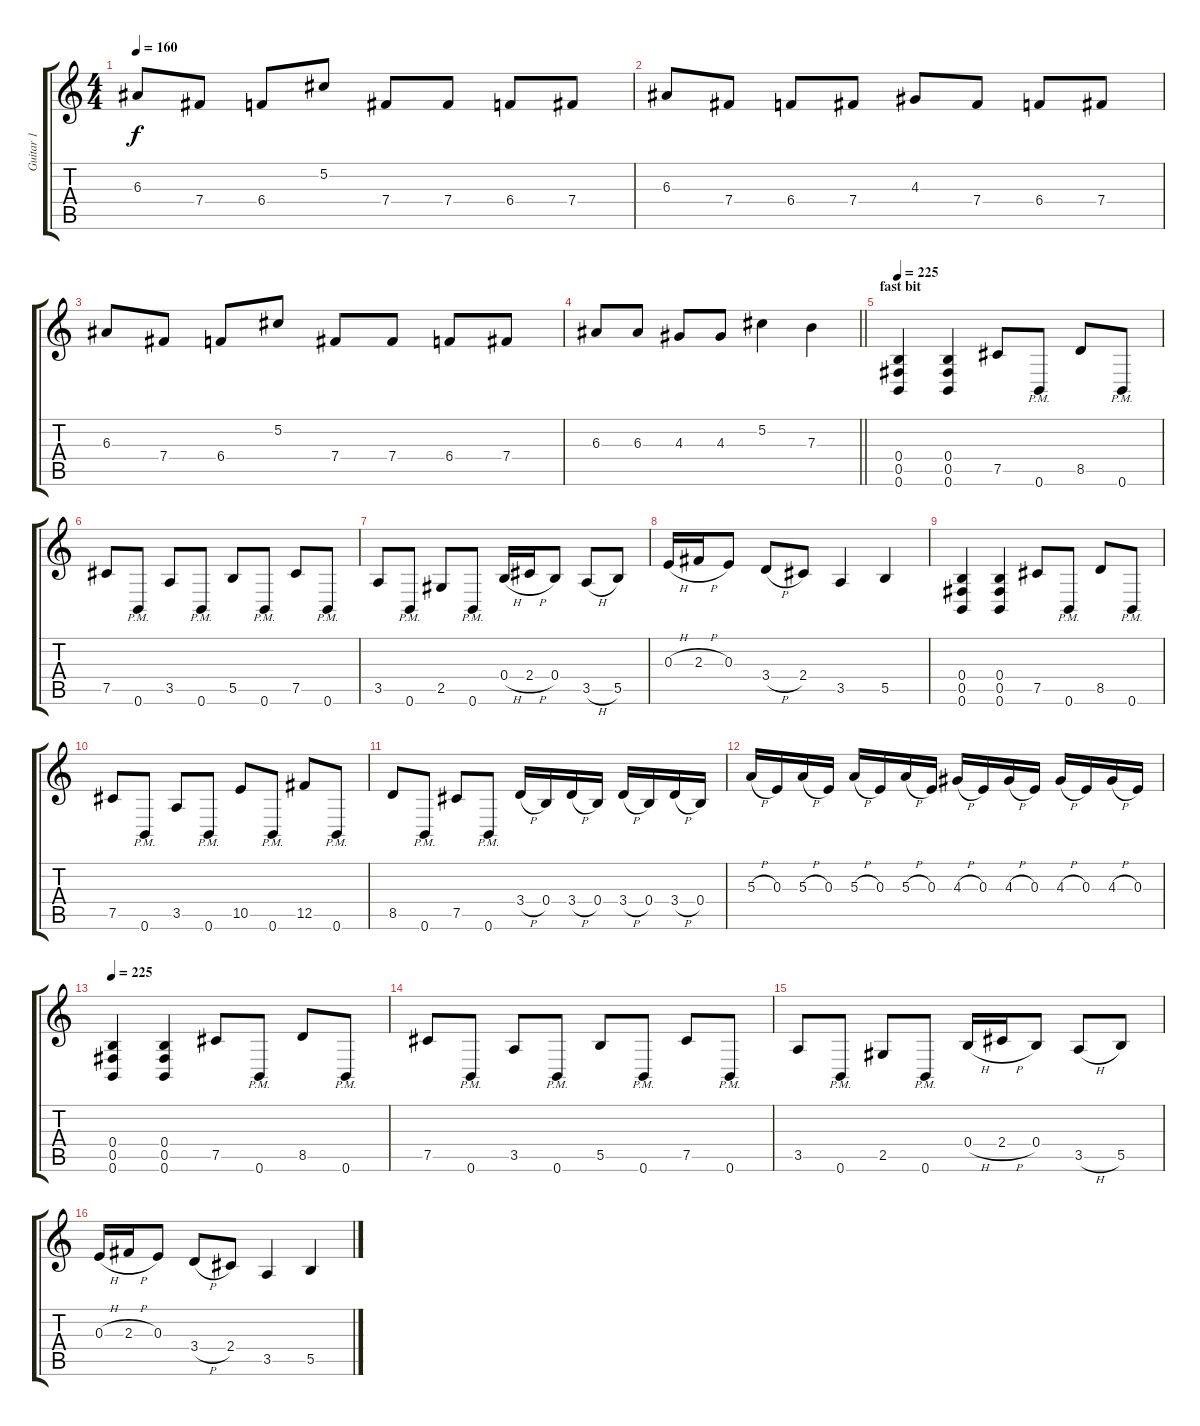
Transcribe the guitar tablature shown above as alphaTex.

\track ("Guitar 1" "Guitar 1") {instrument distortionguitar}
\staff {score tabs}
\tuning (Db4 Ab3 E3 B2 Gb2 B1) {hide}
\ts (4 4)
\tempo 160
\clef g2
\ks c
6.3.8{dy f} 7.4.8 6.4.8 5.2.8 7.4.8 7.4.8 6.4.8 7.4.8 |
6.3.8 7.4.8 6.4.8 7.4.8 4.3.8 7.4.8 6.4.8 7.4.8 |
6.3.8 7.4.8 6.4.8 5.2.8 7.4.8 7.4.8 6.4.8 7.4.8 |
\barLineRight lightlight
6.3.8 6.3.8 4.3.8 4.3.8 5.2.4 7.3.4 |
\section ("" "fast bit")
\tempo 225
(0.4 0.5 0.6).4 (0.4 0.5 0.6).4 7.5.8 0.6{pm}.8 8.5.8 0.6{pm}.8 |
7.5.8 0.6{pm}.8 3.5.8 0.6{pm}.8 5.5.8 0.6{pm}.8 7.5.8 0.6{pm}.8 |
3.5.8 0.6{pm}.8 2.5.8 0.6{pm}.8 0.4{h}.16 2.4{h}.16 0.4.8 3.5{h}.8 5.5.8 |
0.3{h}.16 2.3{h}.16 0.3.8 3.4{h}.8 2.4.8 3.5.4 5.5.4 |
(0.4 0.5 0.6).4 (0.4 0.5 0.6).4 7.5.8 0.6{pm}.8 8.5.8 0.6{pm}.8 |
7.5.8 0.6{pm}.8 3.5.8 0.6{pm}.8 10.5.8 0.6{pm}.8 12.5.8 0.6{pm}.8 |
8.5.8 0.6{pm}.8 7.5.8 0.6{pm}.8 3.4{h}.16 0.4.16 3.4{h}.16 0.4.16 3.4{h}.16 0.4.16 3.4{h}.16 0.4.16 |
5.3{h}.16 0.3.16 5.3{h}.16 0.3.16 5.3{h}.16 0.3.16 5.3{h}.16 0.3.16 4.3{h}.16 0.3.16 4.3{h}.16 0.3.16 4.3{h}.16 0.3.16 4.3{h}.16 0.3.16 |
\tempo 225
(0.4 0.5 0.6).4 (0.4 0.5 0.6).4 7.5.8 0.6{pm}.8 8.5.8 0.6{pm}.8 |
7.5.8 0.6{pm}.8 3.5.8 0.6{pm}.8 5.5.8 0.6{pm}.8 7.5.8 0.6{pm}.8 |
3.5.8 0.6{pm}.8 2.5.8 0.6{pm}.8 0.4{h}.16 2.4{h}.16 0.4.8 3.5{h}.8 5.5.8 |
0.3{h}.16 2.3{h}.16 0.3.8 3.4{h}.8 2.4.8 3.5.4 5.5.4
